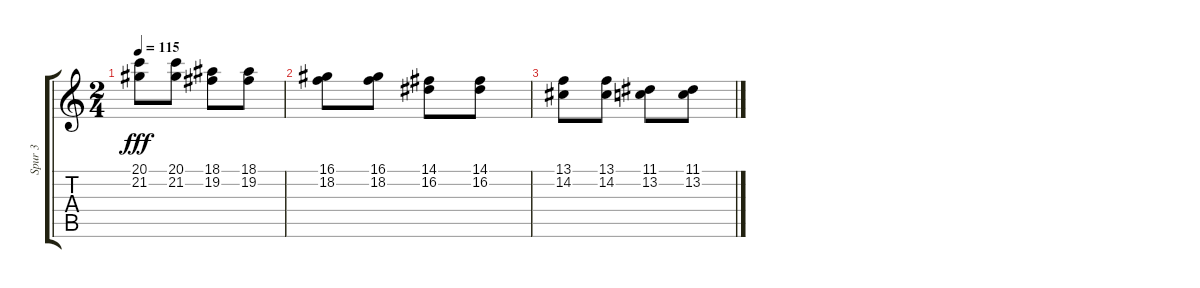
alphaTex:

\track ("Spur 3" "Spur 3") {instrument rockorgan}
\staff {score tabs}
\tuning (E4 B3 G3 D3 A2 E2) {hide}
\ts (2 4)
\tempo 115
\clef g2
\ks c
(20.1 21.2).8{dy fff} (20.1 21.2).8 (18.1 19.2).8 (18.1 19.2).8 |
(16.1 18.2).8 (16.1 18.2).8 (14.1 16.2).8 (14.1 16.2).8 |
(13.1 14.2).8 (13.1 14.2).8 (11.1 13.2).8 (11.1 13.2).8
